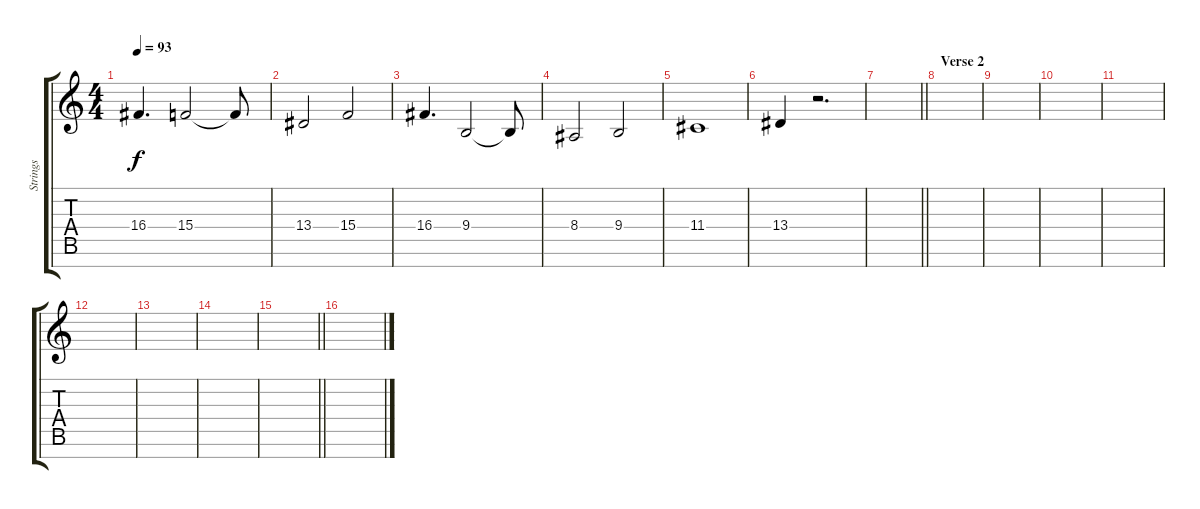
\track ("Strings" "Strings") {instrument stringensemble1}
\staff {score tabs}
\tuning (E4 B3 G3 D3 A2 E2 B1) {hide}
\ts (4 4)
\tempo 93
\clef g2
\ks c
16.4.4{d dy f} 15.4.2 15.4{t}.8 |
13.4.2 15.4.2 |
16.4.4{d} 9.4.2 9.4{t}.8 |
8.4.2 9.4.2 |
11.4.1 |
13.4.4 r.2{d} |
\barLineRight lightlight
|
\section ("" "Verse 2")
|
|
|
|
|
|
|
\barLineRight lightlight
|
\section ("" "")
